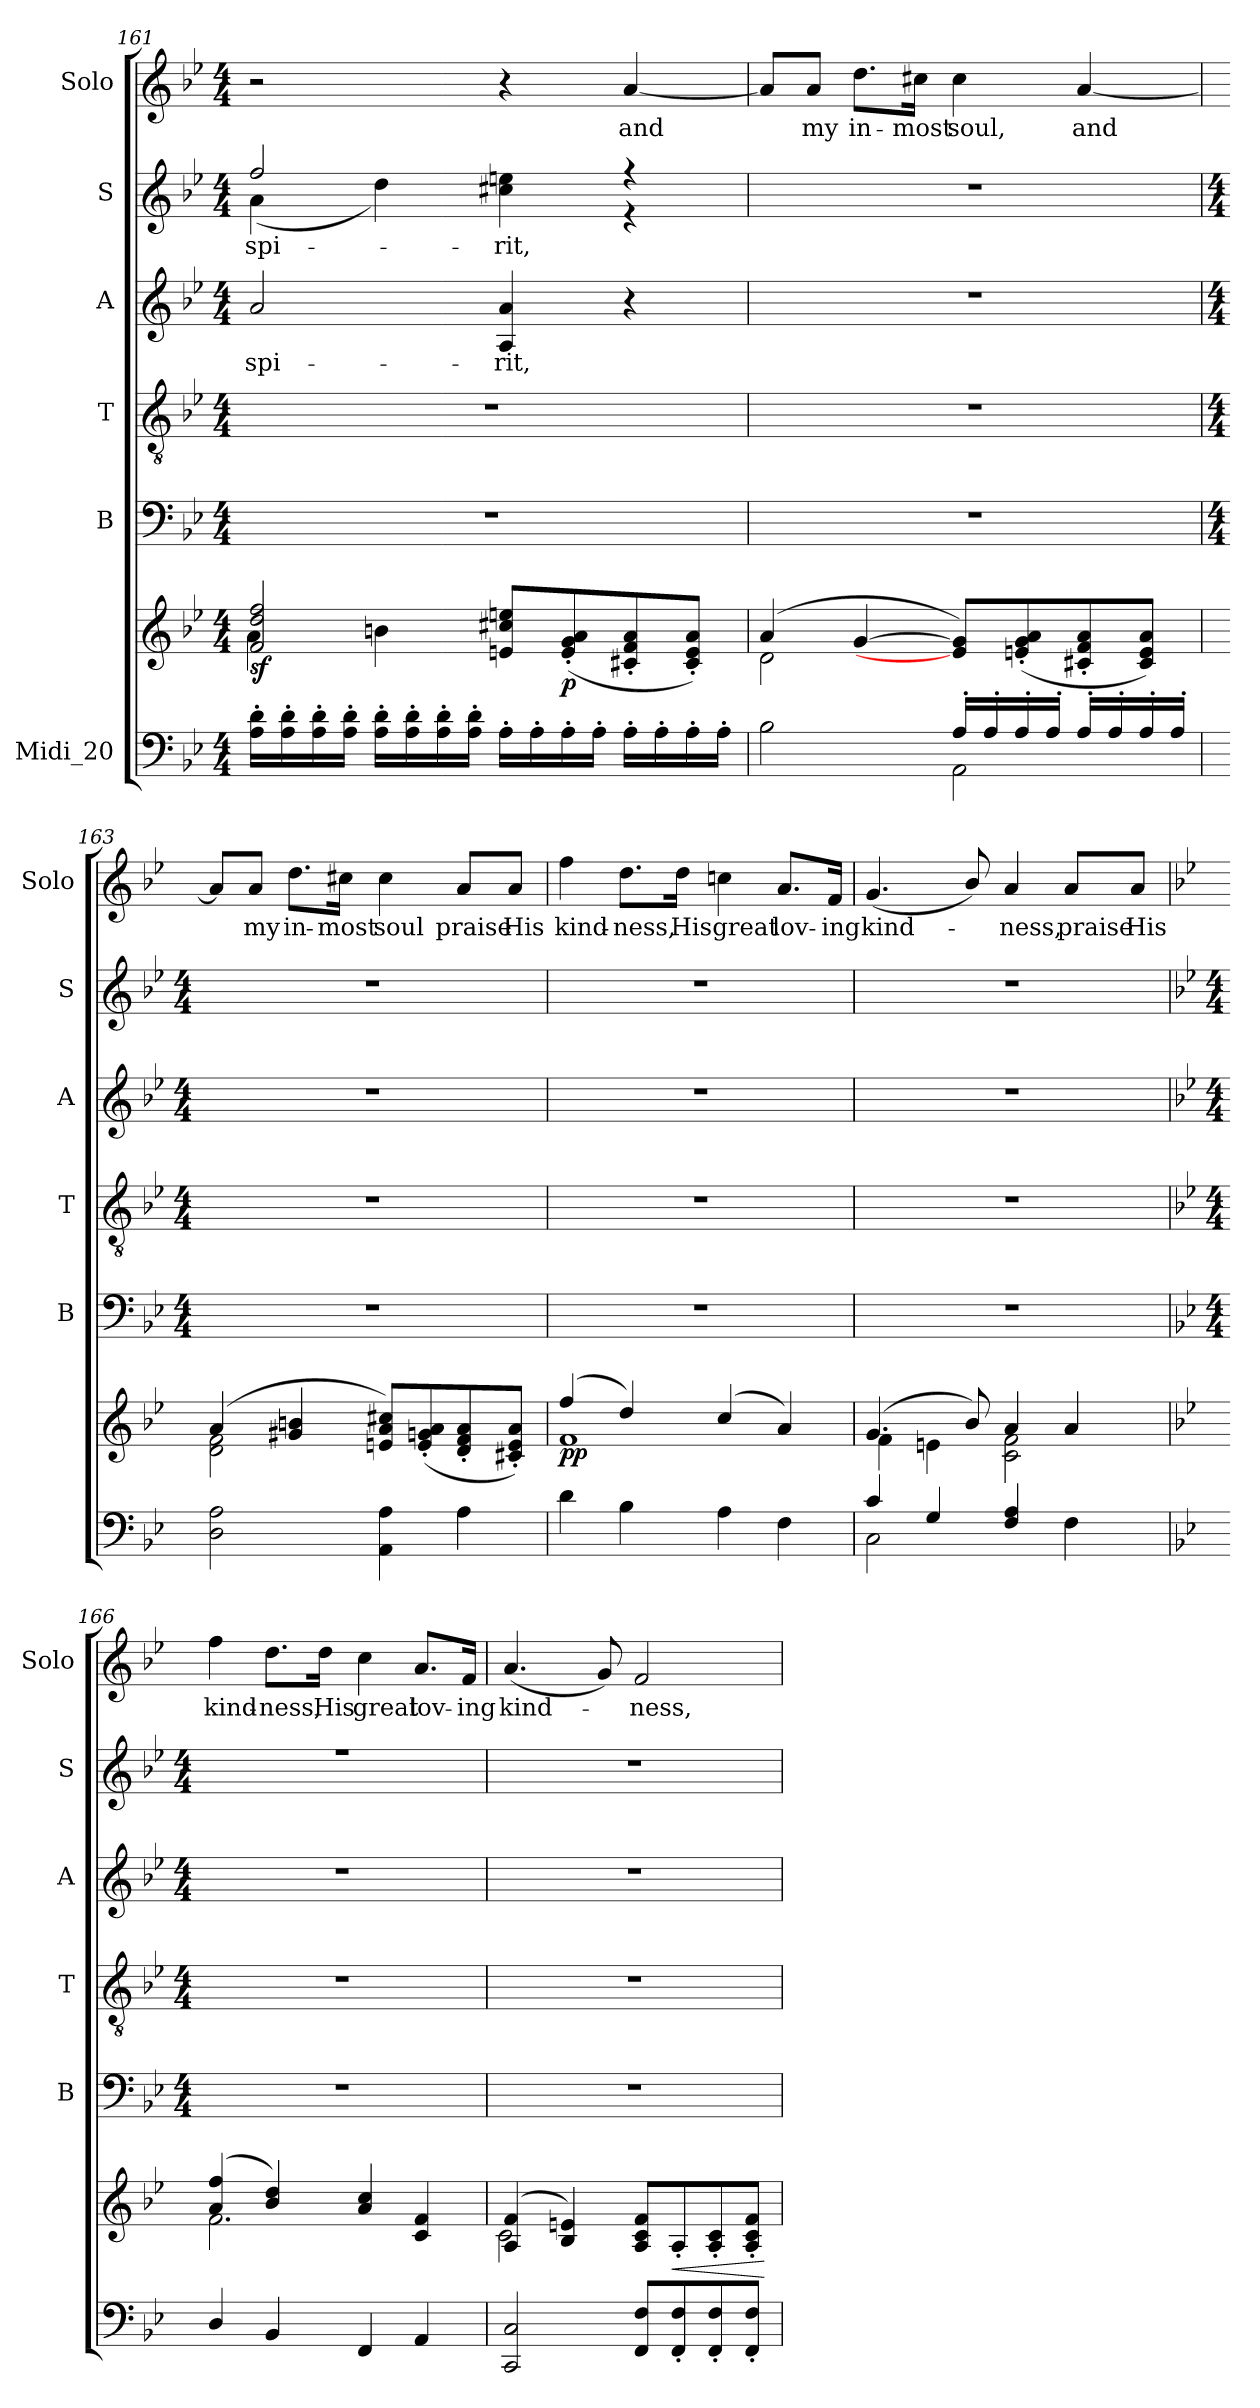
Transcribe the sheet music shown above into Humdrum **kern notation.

**kern	**kern	**dynam	**kern	**kern	**kern	**text	**kern	**text	**kern	**text
*part6	*part6	*part6	*part5	*part4	*part3	*part3	*part2	*part2	*part1	*part1
*staff7	*staff6	*staff6/7	*staff5	*staff4	*staff3	*staff3	*staff2	*staff2	*staff1	*staff1
*I"Midi_20	*	*	*I"B	*I"T	*I"A	*	*I"S	*	*I"Solo	*
*	*	*	*I'B	*I'T	*I'A	*	*I'S	*	*I'Solo	*
*clefF4	*clefG2	*	*clefF4	*clefGv2	*clefG2	*	*clefG2	*	*clefG2	*
*k[b-e-]	*k[b-e-]	*	*k[b-e-]	*k[b-e-]	*k[b-e-]	*	*k[b-e-]	*	*k[b-e-]	*
*B-:	*B-:	*	*B-:	*B-:	*B-:	*	*B-:	*	*B-:	*
*M4/4	*M4/4	*	*M4/4	*M4/4	*M4/4	*	*M4/4	*	*M4/4	*
=161	=161	=161	=161	=161	=161	=161	=161	=161	=161	=161
*^	*^	*	*	*	*	*	*	*	*	*
!	!	!	!	!LO:DY:b	!	!	!	!LO:LY:b	!	!LO:LY:b	!	!
*	*	*	*	*	*	*	*	*	*^	*	*	*
16A\' 16d\'LL	2ryy	2f/ 2dd/ 2ff/	4a\	sf	1r	1r	2a	spi-	2ff/	(<4a\	spi-	2r	.
16A\' 16d\'	.	.	.	.	.	.	.	.	.	.	.	.	.
16A\' 16d\'	.	.	.	.	.	.	.	.	.	.	.	.	.
16A\' 16d\'JJ	.	.	.	.	.	.	.	.	.	.	.	.	.
16A\' 16d\'LL	.	.	4bn\	.	.	.	.	.	.	4dd\)	.	.	.
16A\' 16d\'	.	.	.	.	.	.	.	.	.	.	.	.	.
16A\' 16d\'	.	.	.	.	.	.	.	.	.	.	.	.	.
16A\' 16d\'JJ	.	.	.	.	.	.	.	.	.	.	.	.	.
!	!	!	!	!	!	!	!	!LO:LY:b	!	!	!LO:LY:b	!	!
16A'\LL	2ryy	8en 8cc#X 8eenL	2ryy	.	.	.	4A 4a	-rit,	4cc#X\ 4een\	4ryy	rit,	4r	.
16A'\	.	.	.	.	.	.	.	.	.	.	.	.	.
!	!	!	!	!LO:DY:b	!	!	!	!	!	!	!	!	!
16A'\	.	(<8e' 8g' 8a'	.	p	.	.	.	.	.	.	.	.	.
16A'\JJ	.	.	.	.	.	.	.	.	.	.	.	.	.
!	!	!	!	!	!	!	!	!	!	!	!	!	!LO:LY:b
16A'\LL	.	8c#X' 8f' 8a'	.	.	.	.	4r	.	4r	4r	.	[4a	and
16A'\	.	.	.	.	.	.	.	.	.	.	.	.	.
16A'\	.	8c#' 8e' 8a'J)	.	.	.	.	.	.	.	.	.	.	.
16A'\JJ	.	.	.	.	.	.	.	.	.	.	.	.	.
=162	=162	=162	=162	=162	=162	=162	=162	=162	=162	=162	=162	=162	=162
2B-\	2ryy	(<4a	2d\	.	1r	1r	1r	.	1r	2ryy	.	8a/L]	.
!	!	!	!	!	!	!	!	!	!	!	!	!	!LO:LY:b
.	.	.	.	.	.	.	.	.	.	.	.	8a/J	my
!	!	!	!	!	!	!	!	!	!	!	!	!	!LO:LY:b
.	.	[4g	.	.	.	.	.	.	.	.	.	8.dd\L	in-
!	!	!	!	!	!	!	!	!	!	!	!	!	!LO:LY:b
.	.	.	.	.	.	.	.	.	.	.	.	16cc#X\Jk	-most
!	!	!	!	!	!	!	!	!	!	!	!	!	!LO:LY:b
16A'/LL	2AA\	8e] 8g]L)	2ryy	.	.	.	.	.	.	2ryy	.	4cc#	soul,
16A'/	.	.	.	.	.	.	.	.	.	.	.	.	.
16A'/	.	(<8e' 8g' 8a'	.	.	.	.	.	.	.	.	.	.	.
16A'/JJ	.	.	.	.	.	.	.	.	.	.	.	.	.
!	!	!	!	!	!	!	!	!	!	!	!	!	!LO:LY:b
16A'/LL	.	8c#X' 8f' 8a'	.	.	.	.	.	.	.	.	.	[4a	and
16A'/	.	.	.	.	.	.	.	.	.	.	.	.	.
16A'/	.	8c# 8e 8aJ)	.	.	.	.	.	.	.	.	.	.	.
16A'/JJ	.	.	.	.	.	.	.	.	.	.	.	.	.
*	*	*	*	*	*	*	*	*	*v	*v	*	*	*
!!LO:LB:g=z
=163	=163	=163	=163	=163	=163	=163	=163	=163	=163	=163	=163	=163
*	*	*	*	*	*M4/4	*M4/4	*M4/4	*	*M4/4	*	*	*
2D\ 2A\	1ryy	(>4a/	2d\ 2f\	.	1r	1r	1r	.	1r	.	8a/L]	.
!	!	!	!	!	!	!	!	!	!	!	!	!LO:LY:b
.	.	.	.	.	.	.	.	.	.	.	8a/J	my
!	!	!	!	!	!	!	!	!	!	!	!	!LO:LY:b
.	.	4g#X/ 4bn/	.	.	.	.	.	.	.	.	8.dd\L	in-
!	!	!	!	!	!	!	!	!	!	!	!	!LO:LY:b
.	.	.	.	.	.	.	.	.	.	.	16cc#X\Jk	-most
!	!	!	!	!	!	!	!	!	!	!	!	!LO:LY:b
4AA\ 4A\	.	8en/ 8a/ 8cc#X/L)	2ryy	.	.	.	.	.	.	.	4cc#	soul
.	.	(>8e/' 8gn/' 8a/'	.	.	.	.	.	.	.	.	.	.
!	!	!	!	!	!	!	!	!	!	!	!	!LO:LY:b
4A\	.	8d/' 8f/' 8a/'	.	.	.	.	.	.	.	.	8a/L	praise
!	!	!	!	!	!	!	!	!	!	!	!	!LO:LY:b
.	.	8c#X/' 8e/' 8a/'J)	.	.	.	.	.	.	.	.	8a/J	His
=164	=164	=164	=164	=164	=164	=164	=164	=164	=164	=164	=164	=164
!	!	!	!	!LO:DY:b	!	!	!	!	!	!	!	!LO:LY:b
4d\	1ryy	(>4ff/	1f\	pp	1r	1r	1r	.	1r	.	4ff	kind-
!	!	!	!	!	!	!	!	!	!	!	!	!LO:LY:b
4B-\	.	4dd/)	.	.	.	.	.	.	.	.	8.dd\L	-ness,
!	!	!	!	!	!	!	!	!	!	!	!	!LO:LY:b
.	.	.	.	.	.	.	.	.	.	.	16dd\Jk	His
!	!	!	!	!	!	!	!	!	!	!	!	!LO:LY:b
4A\	.	(>4cc/	.	.	.	.	.	.	.	.	4ccn	great
!	!	!	!	!	!	!	!	!	!	!	!	!LO:LY:b
4F\	.	4a/)	.	.	.	.	.	.	.	.	8.a/L	lov-
!	!	!	!	!	!	!	!	!	!	!	!	!LO:LY:b
.	.	.	.	.	.	.	.	.	.	.	16f/Jk	-ing
=165	=165	=165	=165	=165	=165	=165	=165	=165	=165	=165	=165	=165
!	!	!	!	!	!	!	!	!	!	!	!	!LO:LY:b
4c/	2C\	(>4.g/	4f\	.	1r	1r	1r	.	1r	.	(<4.g	kind-
4G/	.	.	4en\	.	.	.	.	.	.	.	.	.
.	.	8b-/)	.	.	.	.	.	.	.	.	8b-/)	.
!	!	!	!	!	!	!	!	!	!	!	!	!LO:LY:b
4F/ 4A/	2ryy	4a/	2c\ 2f\	.	.	.	.	.	.	.	4a	ness,
!	!	!	!	!	!	!	!	!	!	!	!	!LO:LY:b
4F\	.	4a/	.	.	.	.	.	.	.	.	8a/L	praise
!	!	!	!	!	!	!	!	!	!	!	!	!LO:LY:b
.	.	.	.	.	.	.	.	.	.	.	8a/J	His
!!LO:LB:g=z
=166	=166	=166	=166	=166	=166	=166	=166	=166	=166	=166	=166	=166
*	*	*	*	*	*	*	*k[b-e-]	*	*k[b-e-]	*	*	*
*	*	*	*	*	*	*	*B-:	*	*B-:	*	*	*
*	*	*	*	*	*M4/4	*M4/4	*M4/4	*	*M4/4	*	*	*
*	*	*	*	*	*	*	*	*	*^	*	*	*
!	!	!	!	!	!	!	!	!	!	!	!	!	!LO:LY:b
4D/	2ryy	(<4a/ 4ff/	2.f\	.	1r	1r	1r	.	1r	1ryy	.	4ff	kind-
!	!	!	!	!	!	!	!	!	!	!	!	!	!LO:LY:b
4BB-	.	4b-/ 4dd/)	.	.	.	.	.	.	.	.	.	8.dd\L	-ness,
!	!	!	!	!	!	!	!	!	!	!	!	!	!LO:LY:b
.	.	.	.	.	.	.	.	.	.	.	.	16dd\Jk	His
!	!	!	!	!	!	!	!	!	!	!	!	!	!LO:LY:b
4FF	2ryy	4a 4cc	.	.	.	.	.	.	.	.	.	4cc	great
!	!	!	!	!	!	!	!	!	!	!	!	!	!LO:LY:b
4AA	.	4c 4f	4ryy	.	.	.	.	.	.	.	.	8.a/L	lov-
!	!	!	!	!	!	!	!	!	!	!	!	!	!LO:LY:b
.	.	.	.	.	.	.	.	.	.	.	.	16f/Jk	-ing
=167	=167	=167	=167	=167	=167	=167	=167	=167	=167	=167	=167	=167	=167
!	!	!	!	!	!	!	!	!	!	!	!	!	!LO:LY:b
2CC 2C	2ryy	(<4A 4f	2c\	.	1r	1r	1r	.	1r	1ryy	.	(<4.a	kind-
.	.	4B- 4en)	.	.	.	.	.	.	.	.	.	.	.
.	.	.	.	.	.	.	.	.	.	.	.	8g)	.
!	!	!	!	!	!	!	!	!	!	!	!	!	!LO:LY:b
8FF 8FL	2ryy	8A 8c 8fL	2ryy	.	.	.	.	.	.	.	.	2f	ness,
!	!	!	!	!LO:HP:b	!	!	!	!	!	!	!	!	!
8FF' 8F'	.	8A'	.	<	.	.	.	.	.	.	.	.	.
8FF' 8F'	.	8A' 8c'	.	.	.	.	.	.	.	.	.	.	.
8FF' 8F'J	.	8A' 8c' 8f'J	.	.	.	.	.	.	.	.	.	.	.
*v	*v	*	*	*	*	*	*	*	*v	*v	*	*	*
*	*v	*v	*	*	*	*	*	*	*	*	*
.	.	[	.	.	.	.	.	.	.	.
=	=	=	=	=	=	=	=	=	=	=
*-	*-	*-	*-	*-	*-	*-	*-	*-	*-	*-
